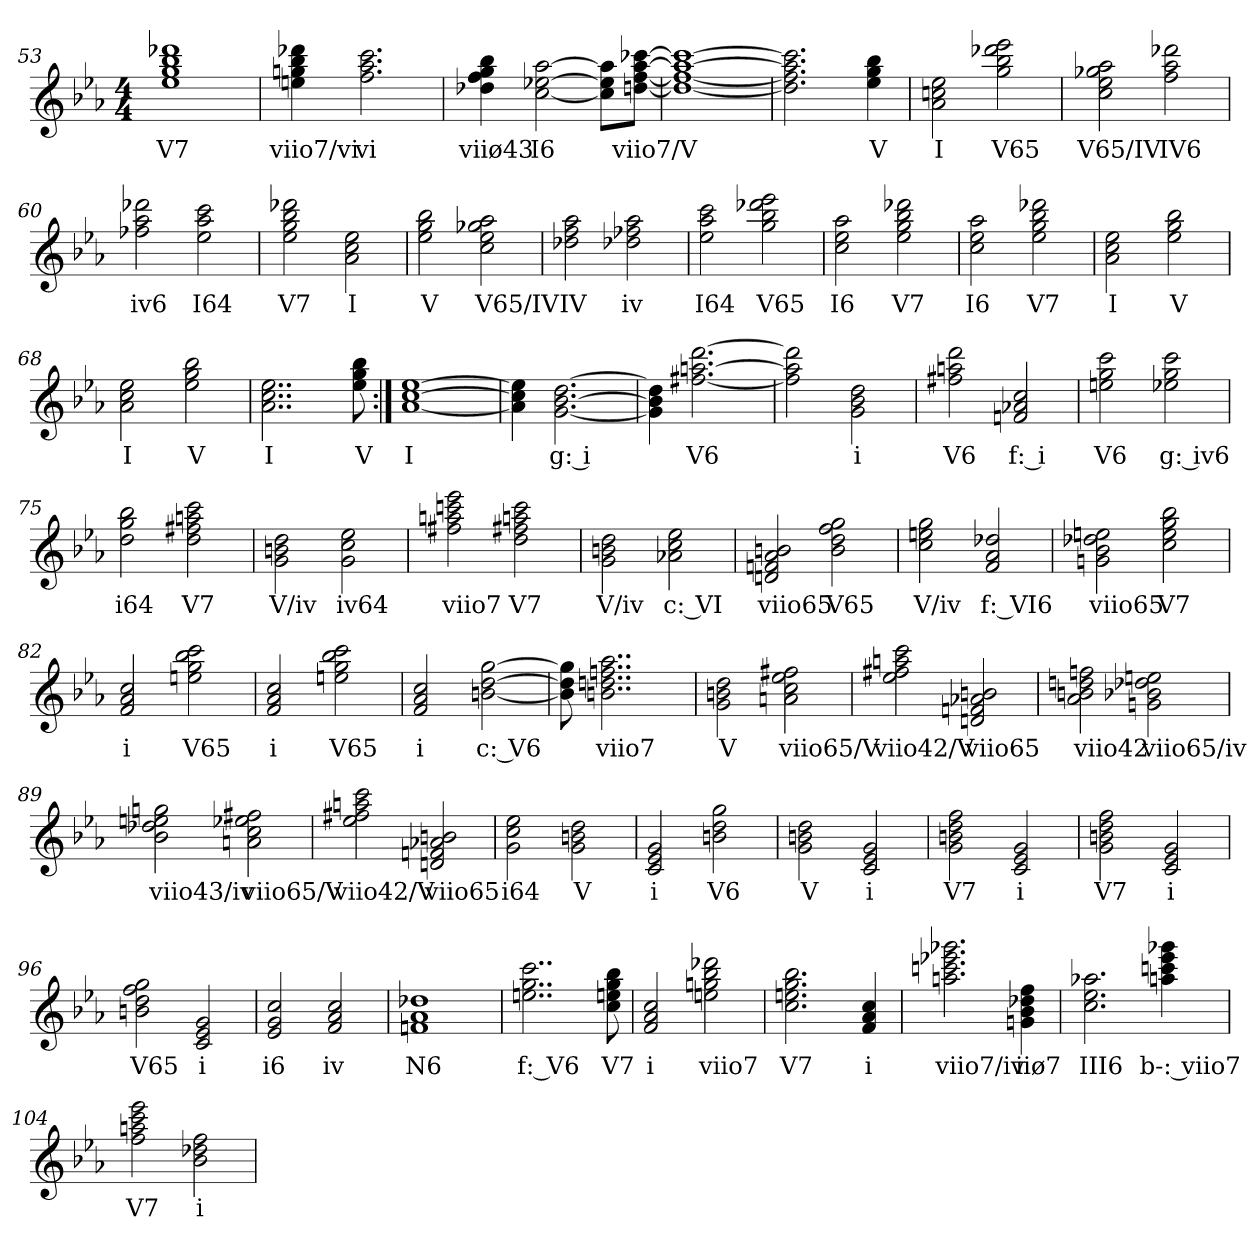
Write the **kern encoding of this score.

**kern	**text
*part1	*part1
*staff1	*staff1
*k[b-e-a-]	*
*c:	*
*M4/4	*
=53	=53
1ee- 1gg 1bb- 1ddd-X	V7
=54	=54
4een 4ggn 4bb- 4ddd-X	viio7/vi
2.ff 2.aa- 2.ccc	vi
=55	=55
4dd-X 4ff 4gg 4bb-	viiø43
[2cc [2ee-X [2aa-	I6
8cc] 8ee-] 8aa-]L	.
[8ddn [8ff [8aa- [8ccc-XJ	viio7/V
=56	=56
1dd_ 1ff_ 1aa-_ 1ccc-_	.
=57	=57
2.dd] 2.ff] 2.aa-] 2.ccc-]	.
4ee- 4gg 4bb-	V
=58	=58
2a- 2ccn 2ee-	I
2gg 2bb- 2ddd-X 2eee-	V65
=59	=59
2cc 2ee- 2gg-X 2aa-	V65/IV
2ff 2aa- 2ddd-X	IV6
=60	=60
2ff-X 2aa- 2ddd-X	iv6
2ee- 2aa- 2ccc	I64
=61	=61
2ee- 2gg 2bb- 2ddd-X	V7
2a- 2cc 2ee-	I
=62	=62
2ee- 2gg 2bb-	V
2cc 2ee- 2gg-X 2aa-	V65/IV
=63	=63
2dd-X 2ff 2aa-	IV
2dd-X 2ff-X 2aa-	iv
=64	=64
2ee- 2aa- 2ccc	I64
2gg 2bb- 2ddd-X 2eee-	V65
=65	=65
2cc 2ee- 2aa-	I6
2ee- 2gg 2bb- 2ddd-X	V7
=66	=66
2cc 2ee- 2aa-	I6
2ee- 2gg 2bb- 2ddd-X	V7
=67	=67
2a- 2cc 2ee-	I
2ee- 2gg 2bb-	V
=68	=68
2a- 2cc 2ee-	I
2ee- 2gg 2bb-	V
=69a	=69a
2..a- 2..cc 2..ee-	I
8ee- 8gg 8bb-	V
=69b:|!	=69b:|!
[1a- [1cc [1ee-	I
=70	=70
4a-] 4cc] 4ee-]	.
[2.g [2.b- [2.dd	g: i
=71	=71
4g] 4b-] 4dd]	.
[2.ff#X [2.aan [2.ddd	V6
=72	=72
2ff#] 2aa] 2ddd]	.
2g 2b- 2dd	i
=73	=73
2ff#X 2aan 2ddd	V6
2fn 2a-X 2cc	f: i
=74	=74
2een 2gg 2ccc	V6
2ee-X 2gg 2ccc	g: iv6
=75	=75
2dd 2gg 2bb-	i64
2dd 2ff#X 2aan 2ccc	V7
=76	=76
2g 2bn 2dd	V/iv
2g 2cc 2ee-	iv64
=77	=77
2ff#X 2aan 2cccn 2eee-	viio7
2dd 2ff#X 2aan 2ccc	V7
=78	=78
2g 2bn 2dd	V/iv
2a-X 2cc 2ee-	c: VI
=79	=79
2dn 2fn 2a- 2bn	viio65
2b 2dd 2ff 2gg	V65
=80	=80
2cc 2een 2gg	V/iv
2f 2a- 2dd-X	f: VI6
=81	=81
2gn 2b- 2dd-X 2een	viio65
2cc 2ee 2gg 2bb-	V7
=82	=82
2f 2a- 2cc	i
2een 2gg 2bb- 2ccc	V65
=83	=83
2f 2a- 2cc	i
2een 2gg 2bb- 2ccc	V65
=84	=84
2f 2a- 2cc	i
[2bn [2dd [2gg	c: V6
=85	=85
8b] 8dd] 8gg]	.
2..bn 2..ddn 2..ffn 2..aa-	viio7
=86	=86
2g 2bn 2dd	V
2an 2cc 2ee- 2ff#X	viio65/V
=87	=87
2ee- 2ff#X 2aan 2ccc	viio42/V
2dn 2fn 2a-X 2bn	viio65
=88	=88
2a- 2bn 2ddn 2ffn	viio42
2gn 2b-X 2dd-X 2een	viio65/iv
=89	=89
2b- 2dd-X 2een 2ggn	viio43/iv
2an 2cc 2ee-X 2ff#X	viio65/V
=90	=90
2ee- 2ff#X 2aan 2ccc	viio42/V
2dn 2fn 2a-X 2bn	viio65
=91	=91
2g 2cc 2ee-	i64
2g 2bn 2dd	V
=92	=92
2c 2e- 2g	i
2bn 2dd 2gg	V6
=93	=93
2g 2bn 2dd	V
2c 2e- 2g	i
=94	=94
2g 2bn 2dd 2ff	V7
2c 2e- 2g	i
=95	=95
2g 2bn 2dd 2ff	V7
2c 2e- 2g	i
=96	=96
2bn 2dd 2ff 2gg	V65
2c 2e- 2g	i
=97	=97
2e- 2g 2cc	i6
2f 2a- 2cc	iv
=98	=98
1fn 1a- 1dd-X	N6
=99	=99
2..een 2..gg 2..ccc	f: V6
8cc 8een 8gg 8bb-	V7
=100	=100
2f 2a- 2cc	i
2een 2ggn 2bb- 2ddd-X	viio7
=101	=101
2.cc 2.een 2.gg 2.bb-	V7
4f 4a- 4cc	i
=102	=102
2.aan 2.cccn 2.eee-X 2.ggg-X	viio7/iv
4gn 4b- 4dd-X 4ff	iiø7
=103	=103
2.cc 2.ee- 2.aa-X	III6
4aan 4cccn 4eee- 4ggg-X	b-: viio7
=104	=104
2ff 2aan 2ccc 2eee-	V7
2b- 2dd-X 2ff	i
=	=
*-	*-
